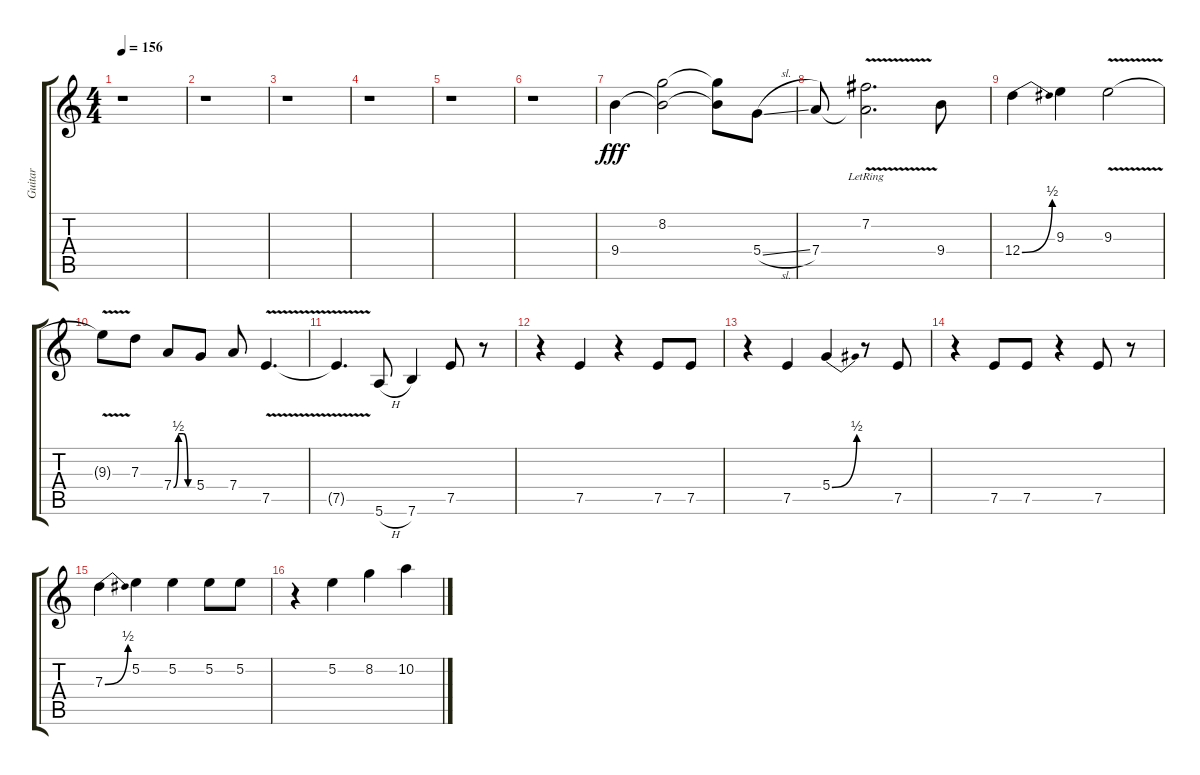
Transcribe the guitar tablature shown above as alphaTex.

\track ("Guitar" "Guitar") {instrument overdrivenguitar}
\staff {score tabs}
\tuning (E4 B3 G3 D3 A2 E2) {hide}
\ts (4 4)
\tempo 156
\clef g2
\ks c
r.1{dy fff} |
r.1 |
r.1 |
r.1 |
r.1 |
r.1 |
9.4.4 (8.2 9.4{t}).2 (8.2{t} 9.4{t}).8 5.4{sl}.8 |
7.4.8 (7.2{v lr} 7.4{t}).2{d} 9.4.8 |
12.4{be (bend 0 0 60 2)}.4 9.3.4 9.3{v}.2 |
9.3{t}.8 7.3.8 7.4{be (custom 0 0 15 2 30 2 45 0 60 0)}.8 5.4.8 7.4.8 7.5{v}.4{d} |
7.5{t}.4{d} 5.6{h}.8 7.6.4 7.5.8 r.8 |
r.4 7.5.4 r.4 7.5.8 7.5.8 |
r.4 7.5.4 5.4{be (bend 0 0 60 2)}.4 r.8 7.5.8 |
r.4 7.5.8 7.5.8 r.4 7.5.8 r.8 |
7.3{be (bend 0 0 60 2)}.4 5.2.4 5.2.4 5.2.8 5.2.8 |
r.4 5.2.4 8.2.4 10.2.4
